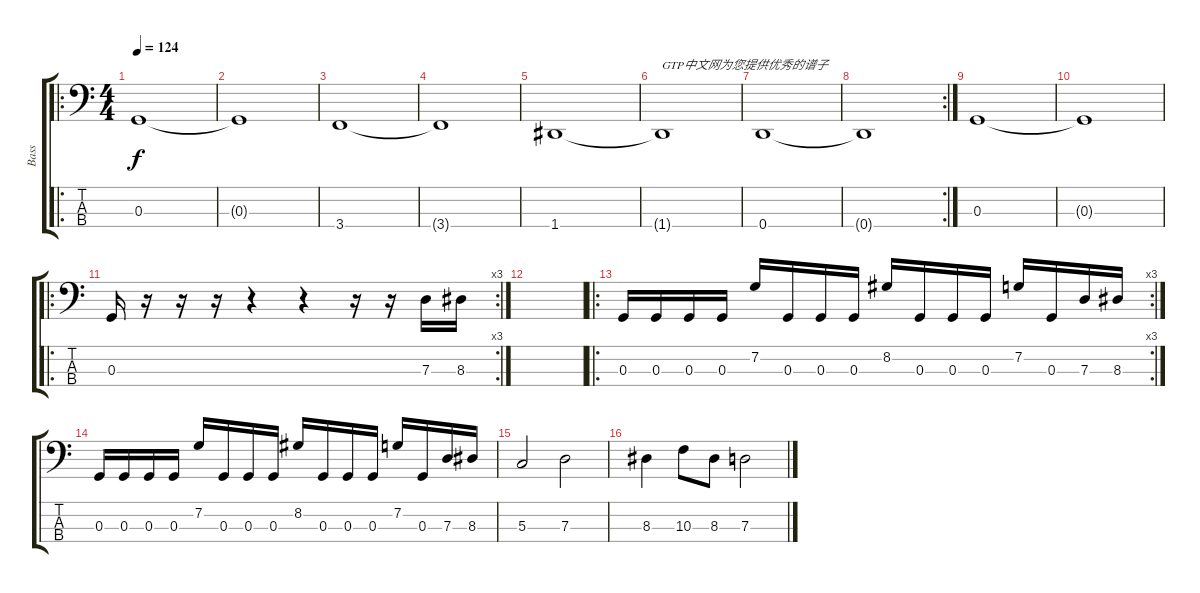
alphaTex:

\track ("Bass" "Bass") {instrument electricbasspick}
\staff {score tabs}
\tuning (F2 C2 G1 D1) {hide}
\ro
\ts (4 4)
\tempo 124
\clef f4
\ks c
0.3.1{dy f instrument electricbasspick} |
0.3{t}.1 |
3.4.1 |
3.4{t}.1 |
1.4.1 |
1.4{t}.1{txt "GTP中文网为您提供优秀的谱子"} |
0.4.1 |
\rc 2
0.4{t}.1 |
0.3.1 |
0.3{t}.1 |
\ro
\rc 3
0.3.16 r.16 r.16 r.16 r.4 r.4 r.16 r.16 7.3.16 8.3.16 |
|
\ro
\rc 3
0.3.16 0.3.16 0.3.16 0.3.16 7.2.16 0.3.16 0.3.16 0.3.16 8.2.16 0.3.16 0.3.16 0.3.16 7.2.16 0.3.16 7.3.16 8.3.16 |
0.3.16 0.3.16 0.3.16 0.3.16 7.2.16 0.3.16 0.3.16 0.3.16 8.2.16 0.3.16 0.3.16 0.3.16 7.2.16 0.3.16 7.3.16 8.3.16 |
5.3.2 7.3.2 |
8.3.4 10.3.8 8.3.8 7.3.2
